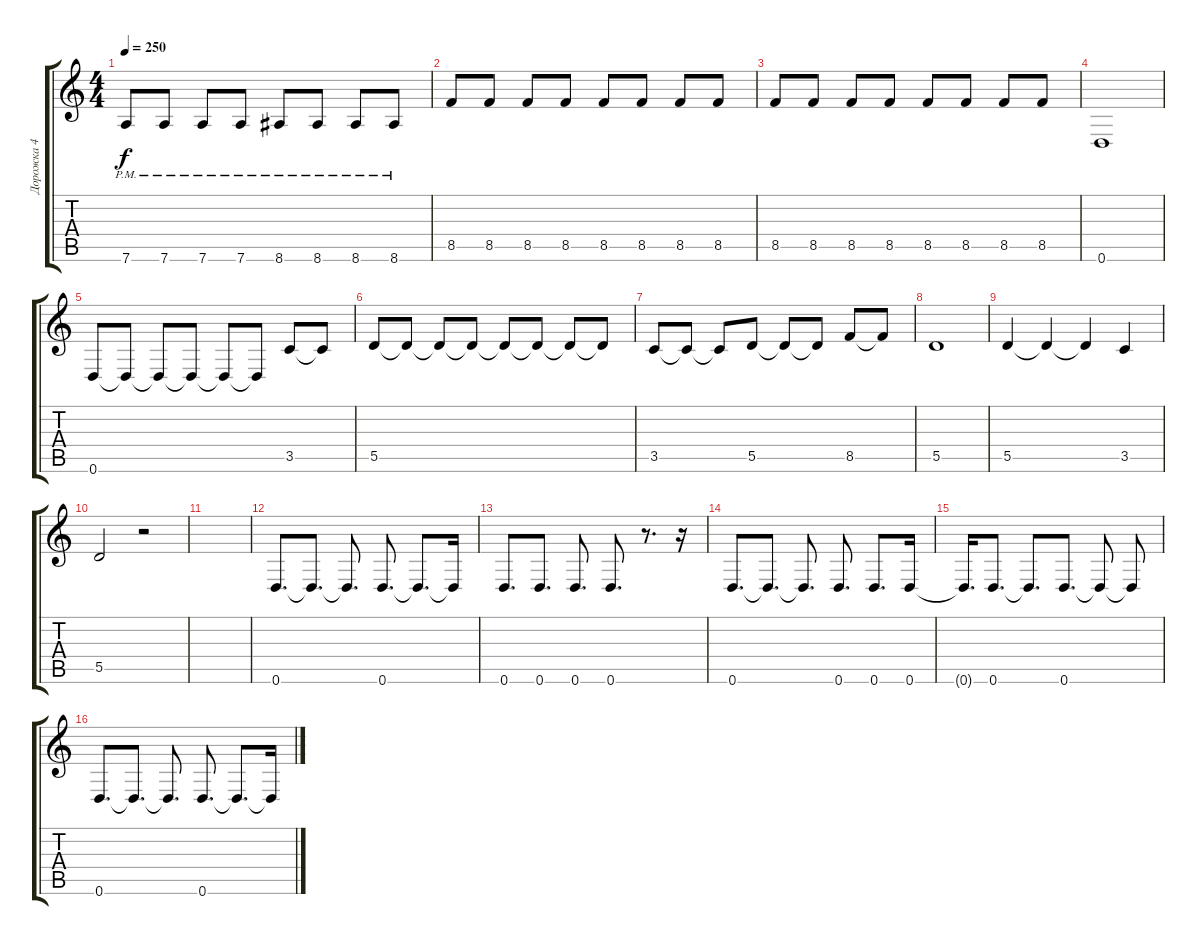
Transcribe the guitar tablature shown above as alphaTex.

\track ("Дорожка 4" "Дорожка 4") {instrument distortionguitar}
\staff {score tabs}
\tuning (E4 B3 G3 D3 A2 D2) {hide}
\ts (4 4)
\tempo 250
\clef g2
\ks c
7.6{pm}.8{dy f} 7.6{pm}.8 7.6{pm}.8 7.6{pm}.8 8.6{pm}.8 8.6{pm}.8 8.6{pm}.8 8.6{pm}.8 |
8.5.8 8.5.8 8.5.8 8.5.8 8.5.8 8.5.8 8.5.8 8.5.8 |
8.5.8 8.5.8 8.5.8 8.5.8 8.5.8 8.5.8 8.5.8 8.5.8 |
0.6.1 |
0.6.8 0.6{t}.8 0.6{t}.8 0.6{t}.8 0.6{t}.8 0.6{t}.8 3.5.8 3.5{t}.8 |
5.5.8 5.5{t}.8 5.5{t}.8 5.5{t}.8 5.5{t}.8 5.5{t}.8 5.5{t}.8 5.5{t}.8 |
3.5.8 3.5{t}.8 3.5{t}.8 5.5.8 5.5{t}.8 5.5{t}.8 8.5.8 8.5{t}.8 |
5.5.1 |
5.5.4 5.5{t}.4 5.5{t}.4 3.5.4 |
5.5.2 r.2 |
|
0.6.8{d} 0.6{t}.8{d} 0.6{t}.8{d} 0.6.8{d} 0.6{t}.8{d} 0.6{t}.16 |
0.6.8{d} 0.6.8{d} 0.6.8{d} 0.6.8{d} r.8{d} r.16 |
0.6.8{d} 0.6{t}.8{d} 0.6{t}.8{d} 0.6.8{d} 0.6.8{d} 0.6.16 |
0.6{t}.16{d} 0.6.8{d} 0.6{t}.8{d} 0.6.8{d} 0.6{t}.8 0.6{t}.8 |
0.6.8{d} 0.6{t}.8{d} 0.6{t}.8{d} 0.6.8{d} 0.6{t}.8{d} 0.6{t}.16
